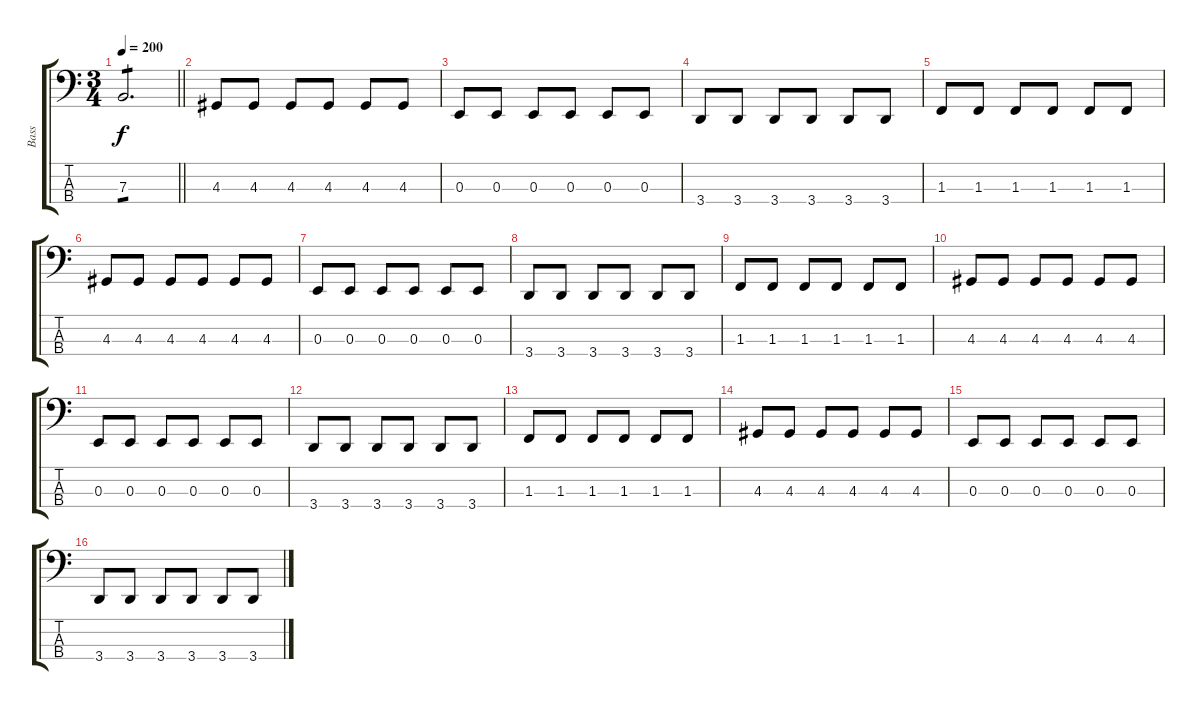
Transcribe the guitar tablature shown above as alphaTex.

\track ("Bass" "Bass") {instrument electricbasspick}
\staff {score tabs}
\tuning (D2 A1 E1 B0) {hide}
\ts (3 4)
\tempo 200
\clef f4
\barLineRight lightlight
\ks c
7.3.2{d tp 1 dy f} |
4.3.8 4.3.8 4.3.8 4.3.8 4.3.8 4.3.8 |
0.3.8 0.3.8 0.3.8 0.3.8 0.3.8 0.3.8 |
3.4.8 3.4.8 3.4.8 3.4.8 3.4.8 3.4.8 |
1.3.8 1.3.8 1.3.8 1.3.8 1.3.8 1.3.8 |
4.3.8 4.3.8 4.3.8 4.3.8 4.3.8 4.3.8 |
0.3.8 0.3.8 0.3.8 0.3.8 0.3.8 0.3.8 |
3.4.8 3.4.8 3.4.8 3.4.8 3.4.8 3.4.8 |
1.3.8 1.3.8 1.3.8 1.3.8 1.3.8 1.3.8 |
4.3.8 4.3.8 4.3.8 4.3.8 4.3.8 4.3.8 |
0.3.8 0.3.8 0.3.8 0.3.8 0.3.8 0.3.8 |
3.4.8 3.4.8 3.4.8 3.4.8 3.4.8 3.4.8 |
1.3.8 1.3.8 1.3.8 1.3.8 1.3.8 1.3.8 |
4.3.8 4.3.8 4.3.8 4.3.8 4.3.8 4.3.8 |
0.3.8 0.3.8 0.3.8 0.3.8 0.3.8 0.3.8 |
3.4.8 3.4.8 3.4.8 3.4.8 3.4.8 3.4.8
